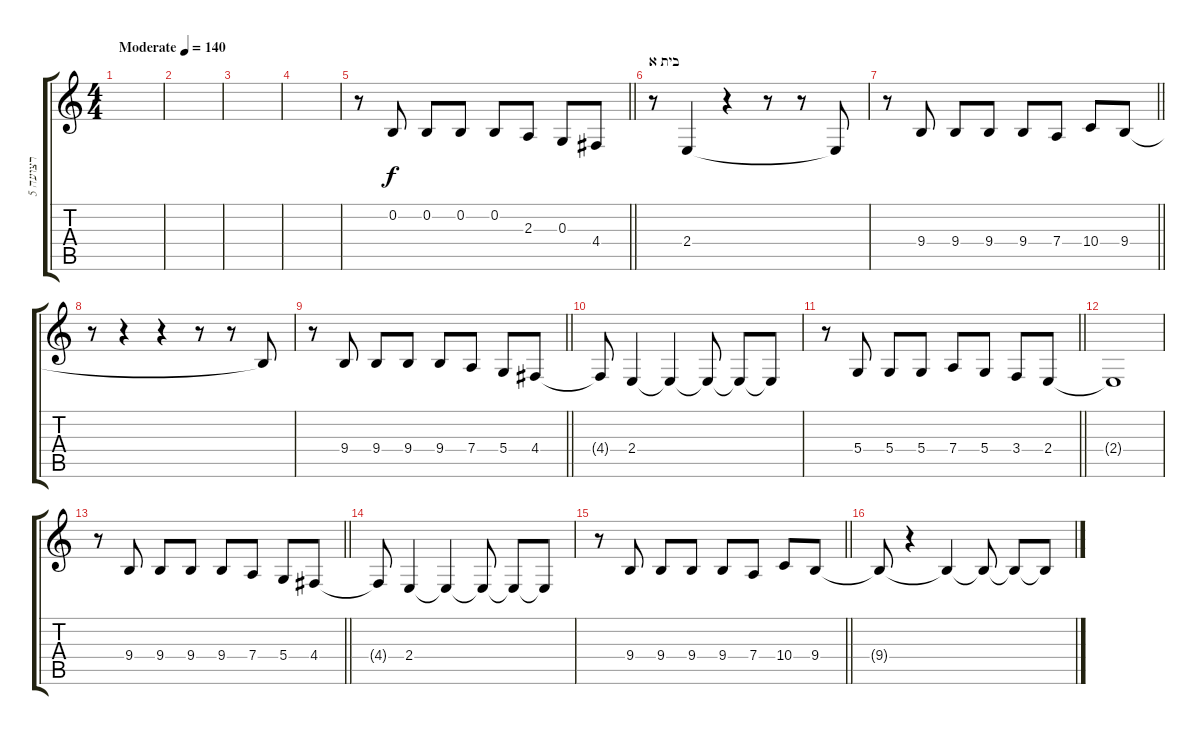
\track ("רצועה 5" "רצועה 5") {instrument lead1square}
\staff {score tabs}
\tuning (E4 B3 G3 D3 A2 E2) {hide}
\ts (4 4)
\tempo (140 "Moderate")
\clef g2
\ks c
|
|
|
|
\barLineRight lightlight
r.8 0.2.8 0.2.8 0.2.8 0.2.8 2.3.8 0.3.8 4.4.8 |
\section ("" "בית א")
r.8 2.4.4 r.4 r.8 r.8 2.4{t}.8 |
\barLineRight lightlight
r.8 9.4.8 9.4.8 9.4.8 9.4.8 7.4.8 10.4.8 9.4.8 |
r.8 r.4 r.4 r.8 r.8 9.4{t}.8 |
\barLineRight lightlight
r.8 9.4.8 9.4.8 9.4.8 9.4.8 7.4.8 5.4.8 4.4.8 |
4.4{t}.8 2.4.4 2.4{t}.4 2.4{t}.8 2.4{t}.8 2.4{t}.8 |
\barLineRight lightlight
r.8 5.4.8 5.4.8 5.4.8 7.4.8 5.4.8 3.4.8 2.4.8 |
2.4{t}.1 |
\barLineRight lightlight
r.8 9.4.8 9.4.8 9.4.8 9.4.8 7.4.8 5.4.8 4.4.8 |
4.4{t}.8 2.4.4 2.4{t}.4 2.4{t}.8 2.4{t}.8 2.4{t}.8 |
\barLineRight lightlight
r.8 9.4.8 9.4.8 9.4.8 9.4.8 7.4.8 10.4.8 9.4.8 |
9.4{t}.8 r.4 9.4{t}.4 9.4{t}.8 9.4{t}.8 9.4{t}.8
